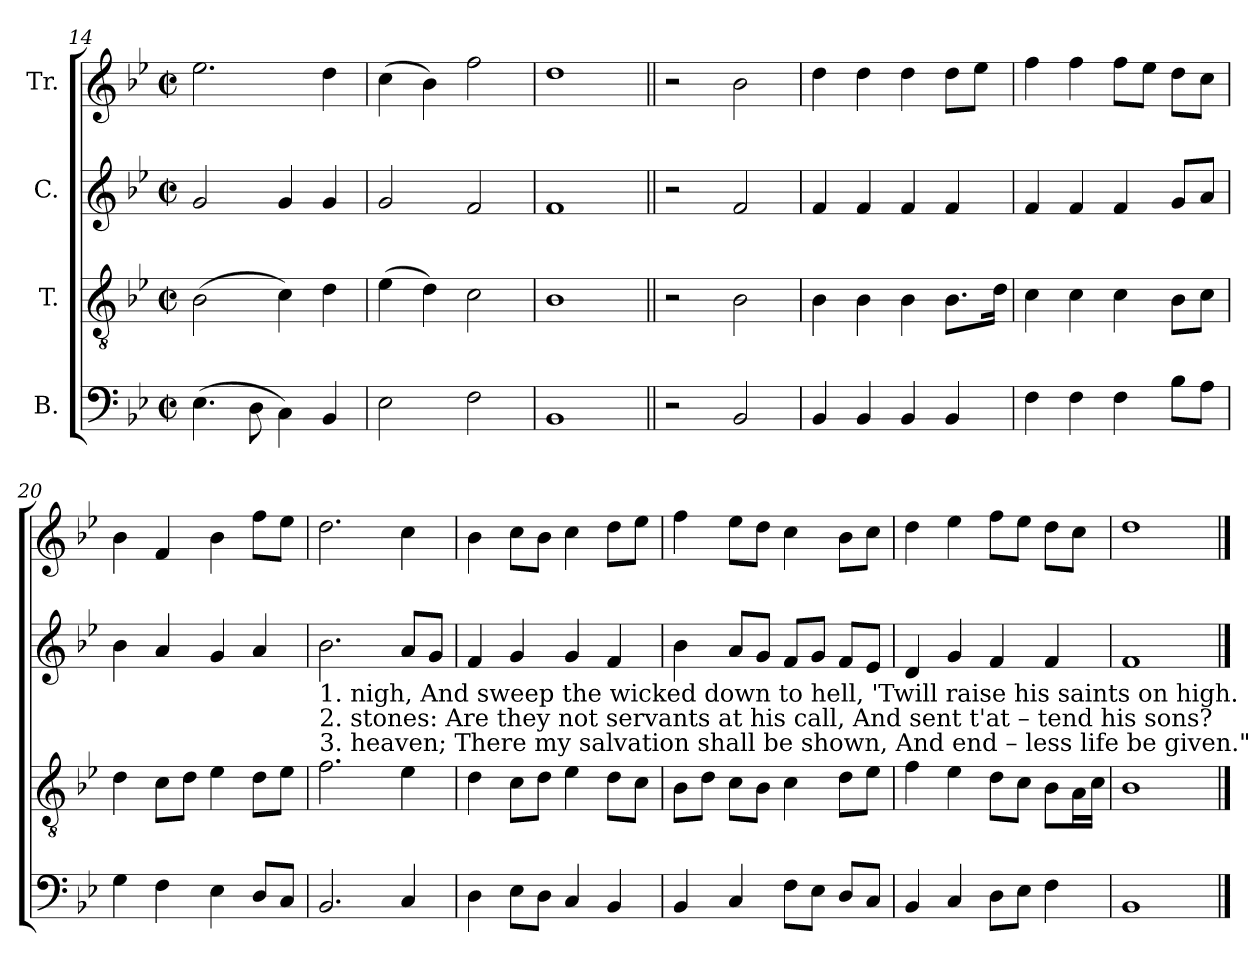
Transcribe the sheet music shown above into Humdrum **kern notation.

**kern	**kern	**kern	**kern
*part4	*part3	*part2	*part1
*staff4	*staff3	*staff2	*staff1
*I"B.	*I"T.	*I"C.	*I"Tr.
*clefF4	*clefGv2	*clefG2	*clefG2
*k[b-e-]	*k[b-e-]	*k[b-e-]	*k[b-e-]
*M2/2	*M2/2	*M2/2	*M2/2
*met(c|)	*met(c|)	*met(c|)	*met(c|)
=14	=14	=14	=14
(>4.E-\	(>2B-\	2g/	2.ee-\
8D\	.	.	.
4C\)	4c\)	4g/	.
4BB-/	4d\	4g/	4dd\
=15	=15	=15	=15
2E-\	(>4e-\	2g/	(>4cc\
.	4d\)	.	4b-\)
2F\	2c\	2f/	2ff\
=16	=16	=16	=16
1BB-	1B-	1f	1dd
=17||	=17||	=17||	=17||
2r	2r	2r	2r
2BB-/	2B-\	2f/	2b-\
=18	=18	=18	=18
4BB-/	4B-\	4f/	4dd\
4BB-/	4B-\	4f/	4dd\
4BB-/	4B-\	4f/	4dd\
4BB-/	8.B-\L	4f/	8dd\L
.	.	.	8ee-\J
.	16d\Jk	.	.
=19	=19	=19	=19
4F\	4c\	4f/	4ff\
4F\	4c\	4f/	4ff\
4F\	4c\	4f/	8ff\L
.	.	.	8ee-\J
8B-\L	8B-\L	8g/L	8dd\L
8A\J	8c\J	8a/J	8cc\J
=20	=20	=20	=20
4G\	4d\	4b-\	4b-\
4F\	8c\L	4a/	4f/
.	8d\J	.	.
4E-\	4e-\	4g/	4b-\
8D/L	8d\L	4a/	8ff\L
8C/J	8e-\J	.	8ee-\J
!!LO:LB:g=z
=21	=21	=21	=21
!	!	!LO:TX:b:t=1. nigh,      And   sweep the wicked     down     to     hell,  'Twill   raise   his   saints  on       high.	!
!	!	!LO:TX:b:t=2. stones&colon;   Are      they  not  servants      at       his   call,     And    sent    t'at – tend  his      sons?	!
!	!	!LO:TX:b:t=3. heaven;  There    my      salvation      shall    be  shown,  And    end – less   life     be      given."	!
2.BB-/	2.f\	2.b-\	2.dd\
4C/	4e-\	8a/L	4cc\
.	.	8g/J	.
=22	=22	=22	=22
4D\	4d\	4f/	4b-\
8E-\L	8c\L	4g/	8cc\L
8D\J	8d\J	.	8b-\J
4C/	4e-\	4g/	4cc\
4BB-/	8d\L	4f/	8dd\L
.	8c\J	.	8ee-\J
=23	=23	=23	=23
4BB-/	8B-\L	4b-\	4ff\
.	8d\J	.	.
4C/	8c\L	8a/L	8ee-\L
.	8B-\J	8g/J	8dd\J
8F\L	4c\	8f/L	4cc\
8E-\J	.	8g/J	.
8D/L	8d\L	8f/L	8b-\L
8C/J	8e-\J	8e-/J	8cc\J
=24	=24	=24	=24
4BB-/	4f\	4d/	4dd\
4C/	4e-\	4g/	4ee-\
8D\L	8d\L	4f/	8ff\L
8E-\J	8c\J	.	8ee-\J
4F\	8B-\L	4f/	8dd\L
.	16A\L	.	8cc\J
.	16c\JJ	.	.
=25	=25	=25	=25
1BB-	1B-	1f	1dd
==	==	==	==
*-	*-	*-	*-
